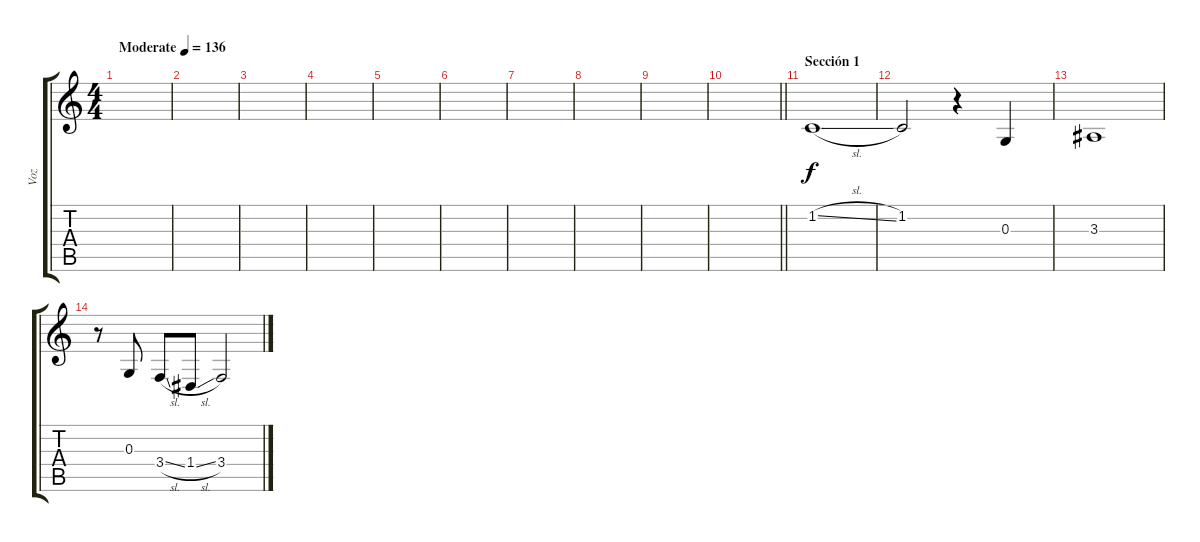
\track ("Voz" "Voz") {instrument shakuhachi}
\staff {score tabs}
\tuning (E4 B3 G3 D3 A2 E2) {hide}
\ts (4 4)
\tempo (136 "Moderate")
\clef g2
\ks c
|
|
|
|
|
|
|
|
|
\barLineRight lightlight
|
\section ("" "Sección 1")
1.2{sl}.1 |
1.2.2 r.4 0.3.4 |
3.3.1 |
r.8 0.3.8 3.4{sl}.8 1.4{sl}.8 3.4.2
